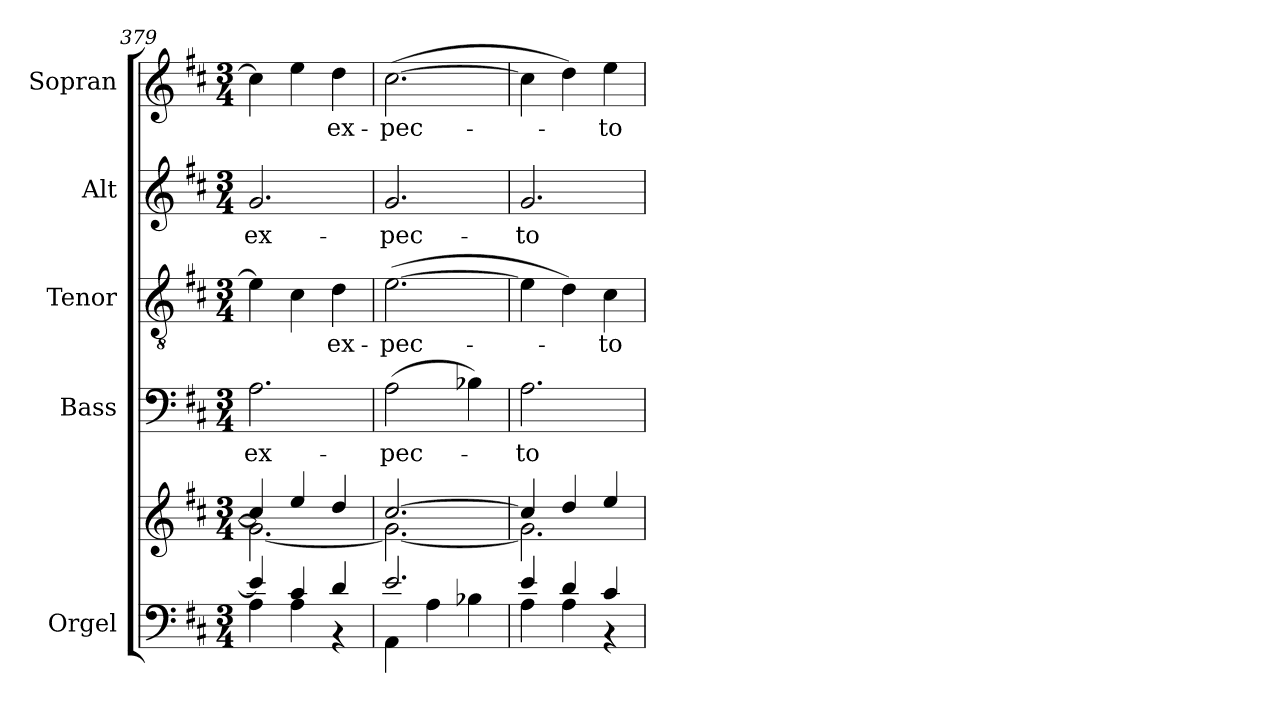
**kern	**kern	**kern	**text	**kern	**text	**kern	**text	**kern	**text
*part5	*part5	*part4	*part4	*part3	*part3	*part2	*part2	*part1	*part1
*staff6	*staff5	*staff4	*staff4	*staff3	*staff3	*staff2	*staff2	*staff1	*staff1
*I"Orgel	*	*I"Bass	*	*I"Tenor	*	*I"Alt	*	*I"Sopran	*
*I'Org.	*	*I'B	*	*I'T	*	*I'A	*	*I'S	*
*clefF4	*clefG2	*clefF4	*	*clefGv2	*	*clefG2	*	*clefG2	*
*k[f#c#]	*k[f#c#]	*k[f#c#]	*	*k[f#c#]	*	*k[f#c#]	*	*k[f#c#]	*
*D:	*D:	*D:	*	*D:	*	*D:	*	*D:	*
*M3/4	*M3/4	*M3/4	*	*M3/4	*	*M3/4	*	*M3/4	*
=379	=379	=379	=379	=379	=379	=379	=379	=379	=379
*^	*^	*	*	*	*	*	*	*	*
!	!	!	!	!	!LO:LY:b	!	!	!	!LO:LY:b	!	!
4e/]	4A\	4cc#/]	2.g\_	2.A\	ex-	4e\]	.	2.g/	ex-	4cc#\]	.
4c#/	4A\	4ee/	.	.	.	4c#\	.	.	.	4ee\	.
!	!	!	!	!	!	!	!LO:LY:b	!	!	!	!LO:LY:b
4d/	4r	4dd/	.	.	.	4d\	ex-	.	.	4dd\	ex-
!!LO:PB:g=z
=380	=380	=380	=380	=380	=380	=380	=380	=380	=380	=380	=380
!	!	!	!	!	!LO:LY:b	!	!LO:LY:b	!	!LO:LY:b	!	!LO:LY:b
2.e/	4AA\	[>2.cc#/	2.g\_	(>2A\	-pec-	(>[2.e\	-pec-	2.g/	-pec-	(>[2.cc#\	-pec-
.	4A\	.	.	.	.	.	.	.	.	.	.
.	4B-X\	.	.	4B-X\)	.	.	.	.	.	.	.
=381	=381	=381	=381	=381	=381	=381	=381	=381	=381	=381	=381
!	!	!	!	!	!LO:LY:b	!	!	!	!LO:LY:b	!	!
4e/	4A\	4cc#/]	2.g\]	2.A\	-to	4e\]	.	2.g/	-to	4cc#\]	.
4d/	4A\	4dd/	.	.	.	4d\)	.	.	.	4dd\)	.
!	!	!	!	!	!	!	!LO:LY:b	!	!	!	!LO:LY:b
4c#/	4r	4ee/	.	.	.	4c#\	-to	.	.	4ee\	-to
*v	*v	*	*	*	*	*	*	*	*	*	*
*	*v	*v	*	*	*	*	*	*	*	*
=	=	=	=	=	=	=	=	=	=
*-	*-	*-	*-	*-	*-	*-	*-	*-	*-
